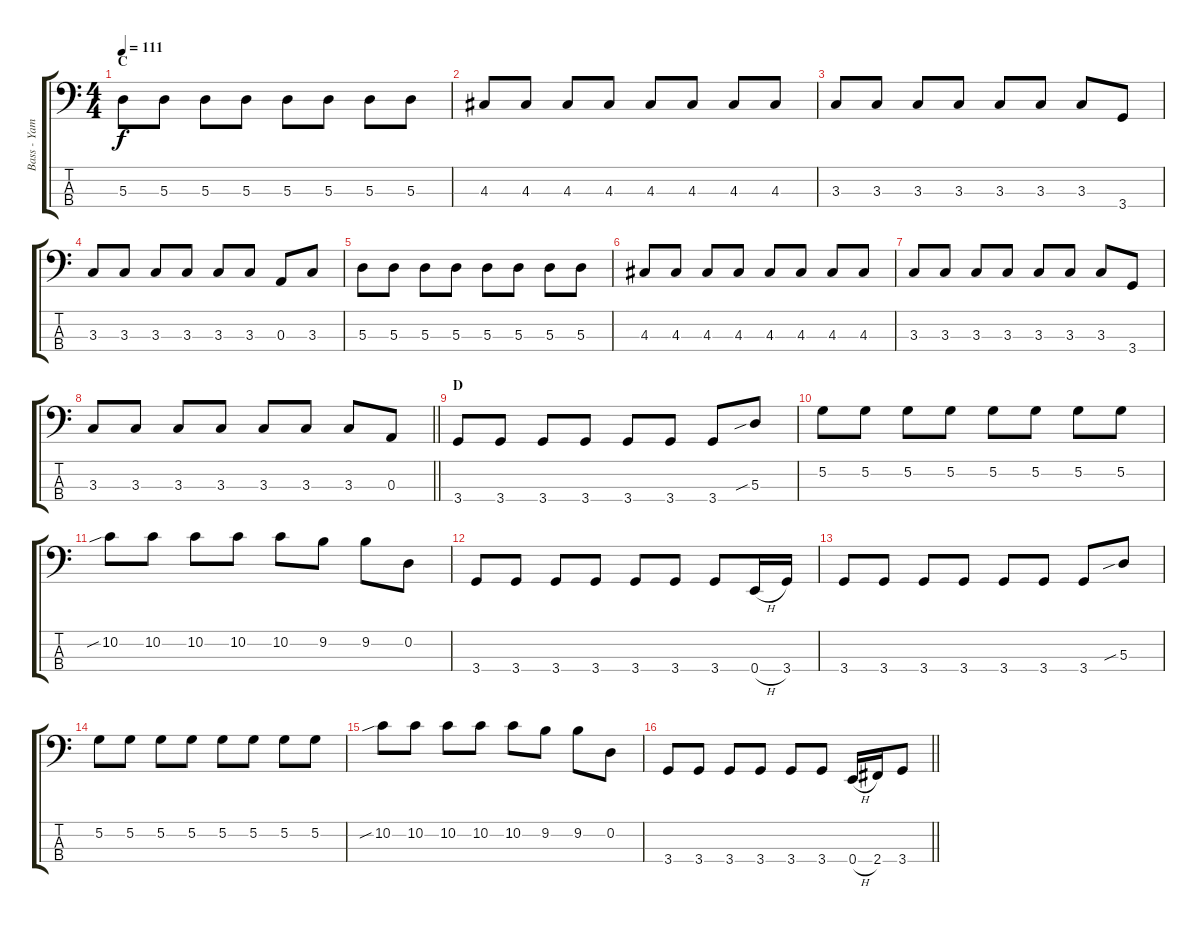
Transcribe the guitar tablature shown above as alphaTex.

\track ("Bass - Yamada" "Bass - Yam") {instrument electricbasspick}
\staff {score tabs}
\tuning (G2 D2 A1 E1) {hide}
\ts (4 4)
\section ("" "C")
\tempo 111
\clef f4
\ks c
5.3.8{dy f} 5.3.8 5.3.8 5.3.8 5.3.8 5.3.8 5.3.8 5.3.8 |
4.3.8 4.3.8 4.3.8 4.3.8 4.3.8 4.3.8 4.3.8 4.3.8 |
3.3.8 3.3.8 3.3.8 3.3.8 3.3.8 3.3.8 3.3.8 3.4.8 |
3.3.8 3.3.8 3.3.8 3.3.8 3.3.8 3.3.8 0.3.8 3.3.8 |
5.3.8 5.3.8 5.3.8 5.3.8 5.3.8 5.3.8 5.3.8 5.3.8 |
4.3.8 4.3.8 4.3.8 4.3.8 4.3.8 4.3.8 4.3.8 4.3.8 |
3.3.8 3.3.8 3.3.8 3.3.8 3.3.8 3.3.8 3.3.8 3.4.8 |
\barLineRight lightlight
3.3.8 3.3.8 3.3.8 3.3.8 3.3.8 3.3.8 3.3.8 0.3.8 |
\section ("" "D")
3.4.8 3.4.8 3.4.8 3.4.8 3.4.8 3.4.8 3.4.8 5.3{sib}.8 |
5.2.8 5.2.8 5.2.8 5.2.8 5.2.8 5.2.8 5.2.8 5.2.8 |
10.2{sib}.8 10.2.8 10.2.8 10.2.8 10.2.8 9.2.8 9.2.8 0.2.8 |
3.4.8 3.4.8 3.4.8 3.4.8 3.4.8 3.4.8 3.4.8 0.4{h}.16 3.4.16 |
3.4.8 3.4.8 3.4.8 3.4.8 3.4.8 3.4.8 3.4.8 5.3{sib}.8 |
5.2.8 5.2.8 5.2.8 5.2.8 5.2.8 5.2.8 5.2.8 5.2.8 |
10.2{sib}.8 10.2.8 10.2.8 10.2.8 10.2.8 9.2.8 9.2.8 0.2.8 |
\barLineRight lightlight
3.4.8 3.4.8 3.4.8 3.4.8 3.4.8 3.4.8 0.4{h}.16 2.4.16 3.4.8
